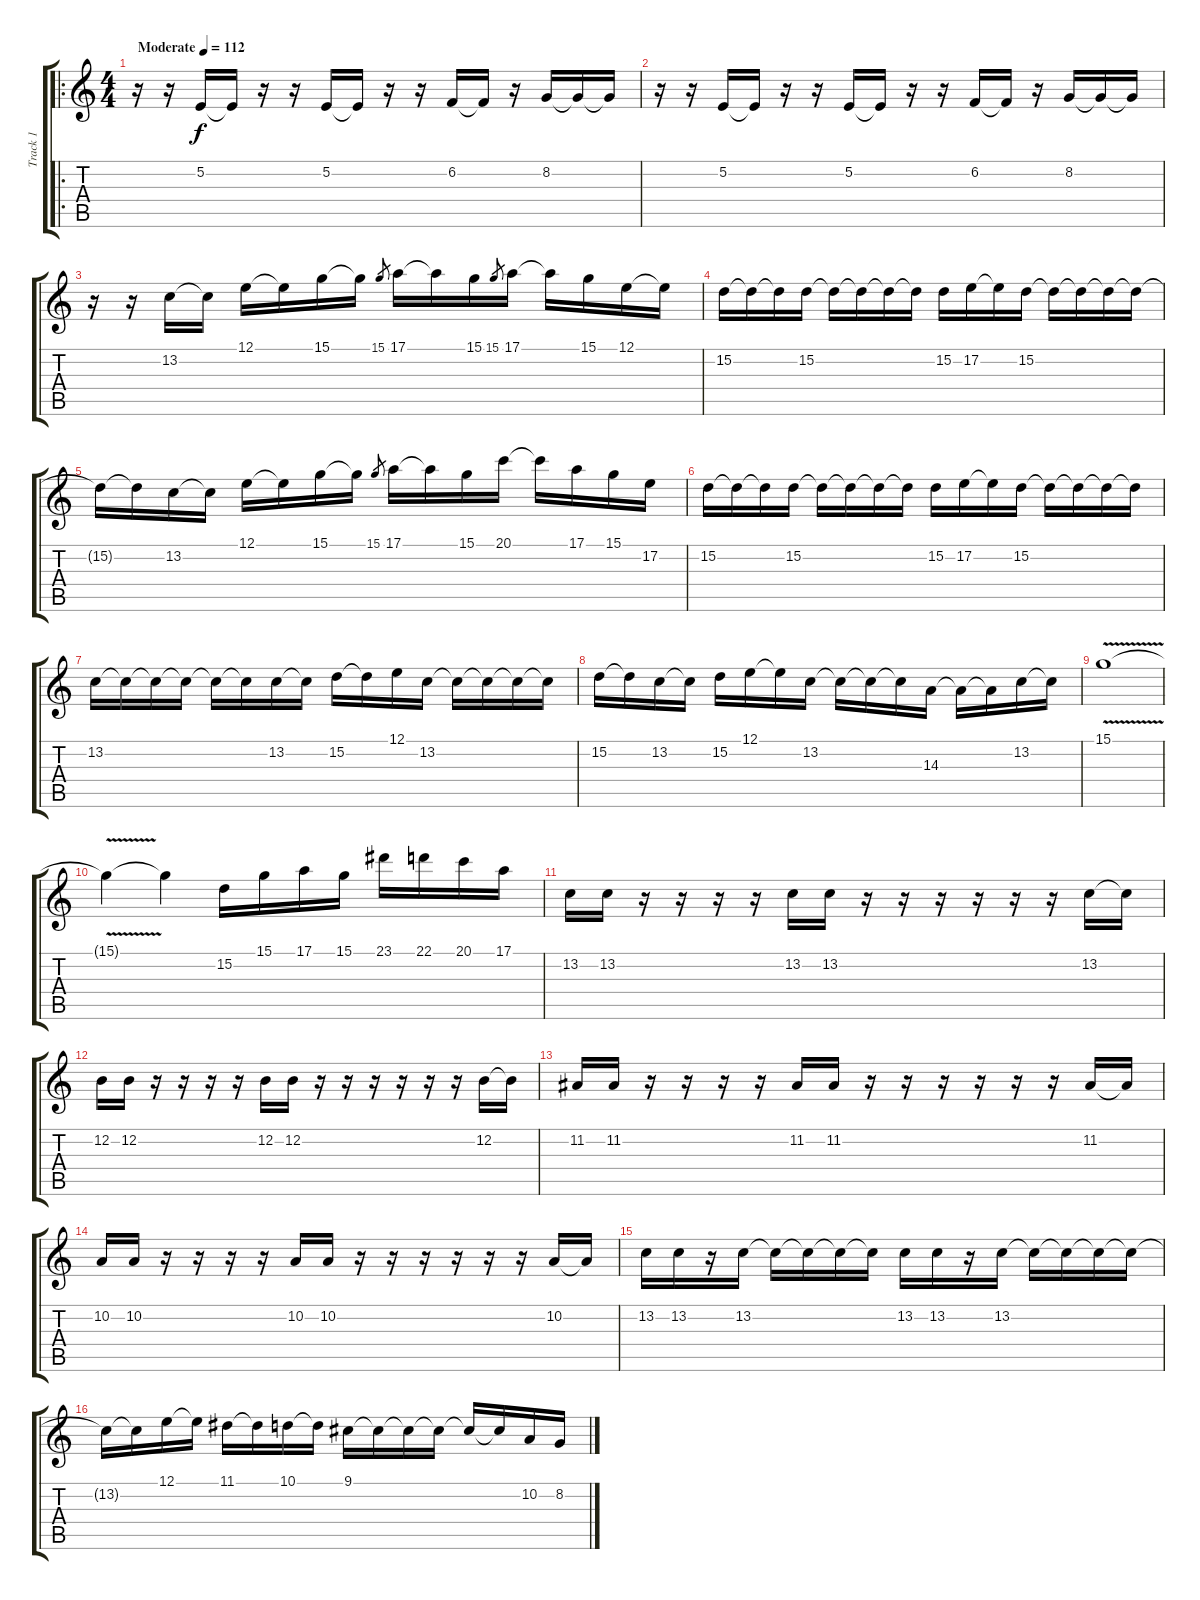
\track ("Track 1" "Track 1") {instrument lead5charang}
\staff {score tabs}
\tuning (E4 B3 G3 D3 A2 E2) {hide}
\ro
\ts (4 4)
\tempo (112 "Moderate")
\clef g2
\ks c
r.16{dy f instrument lead5charang} r.16 5.2.16 5.2{t}.16 r.16 r.16 5.2.16 5.2{t}.16 r.16 r.16 6.2.16 6.2{t}.16 r.16 8.2.16 8.2{t}.16 8.2{t}.16 |
r.16 r.16 5.2.16 5.2{t}.16 r.16 r.16 5.2.16 5.2{t}.16 r.16 r.16 6.2.16 6.2{t}.16 r.16 8.2.16 8.2{t}.16 8.2{t}.16 |
r.16 r.16 13.2.16 13.2{t}.16 12.1.16 12.1{t}.16 15.1.16 15.1{t}.16 15.1.8{gr} 17.1.16 17.1{t}.16 15.1.16 15.1.8{gr} 17.1.16 17.1{t}.16 15.1.16 12.1.16 12.1{t}.16 |
15.2.16 15.2{t}.16 15.2{t}.16 15.2.16 15.2{t}.16 15.2{t}.16 15.2{t}.16 15.2{t}.16 15.2.16 17.2.16 17.2{t}.16 15.2.16 15.2{t}.16 15.2{t}.16 15.2{t}.16 15.2{t}.16 |
15.2{t}.16 15.2{t}.16 13.2.16 13.2{t}.16 12.1.16 12.1{t}.16 15.1.16 15.1{t}.16 15.1.8{gr} 17.1.16 17.1{t}.16 15.1.16 20.1.16 20.1{t}.16 17.1.16 15.1.16 17.2.16 |
15.2.16 15.2{t}.16 15.2{t}.16 15.2.16 15.2{t}.16 15.2{t}.16 15.2{t}.16 15.2{t}.16 15.2.16 17.2.16 17.2{t}.16 15.2.16 15.2{t}.16 15.2{t}.16 15.2{t}.16 15.2{t}.16 |
13.2.16 13.2{t}.16 13.2{t}.16 13.2{t}.16 13.2{t}.16 13.2{t}.16 13.2.16 13.2{t}.16 15.2.16 15.2{t}.16 12.1.16 13.2.16 13.2{t}.16 13.2{t}.16 13.2{t}.16 13.2{t}.16 |
15.2.16 15.2{t}.16 13.2.16 13.2{t}.16 15.2.16 12.1.16 12.1{t}.16 13.2.16 13.2{t}.16 13.2{t}.16 13.2{t}.16 14.3.16 14.3{t}.16 14.3{t}.16 13.2.16 13.2{t}.16 |
15.1{v}.1 |
15.1{t}.4 15.1{t}.4 15.2.16 15.1.16 17.1.16 15.1.16 23.1.16 22.1.16 20.1.16 17.1.16 |
13.2.16 13.2.16 r.16 r.16 r.16 r.16 13.2.16 13.2.16 r.16 r.16 r.16 r.16 r.16 r.16 13.2.16 13.2{t}.16 |
12.2.16 12.2.16 r.16 r.16 r.16 r.16 12.2.16 12.2.16 r.16 r.16 r.16 r.16 r.16 r.16 12.2.16 12.2{t}.16 |
11.2.16 11.2.16 r.16 r.16 r.16 r.16 11.2.16 11.2.16 r.16 r.16 r.16 r.16 r.16 r.16 11.2.16 11.2{t}.16 |
10.2.16 10.2.16 r.16 r.16 r.16 r.16 10.2.16 10.2.16 r.16 r.16 r.16 r.16 r.16 r.16 10.2.16 10.2{t}.16 |
13.2.16 13.2.16 r.16 13.2.16 13.2{t}.16 13.2{t}.16 13.2{t}.16 13.2{t}.16 13.2.16 13.2.16 r.16 13.2.16 13.2{t}.16 13.2{t}.16 13.2{t}.16 13.2{t}.16 |
13.2{t}.16 13.2{t}.16 12.1.16 12.1{t}.16 11.1.16 11.1{t}.16 10.1.16 10.1{t}.16 9.1.16 9.1{t}.16 9.1{t}.16 9.1{t}.16 9.1{t}.16 9.1{t}.16 10.2.16 8.2.16
